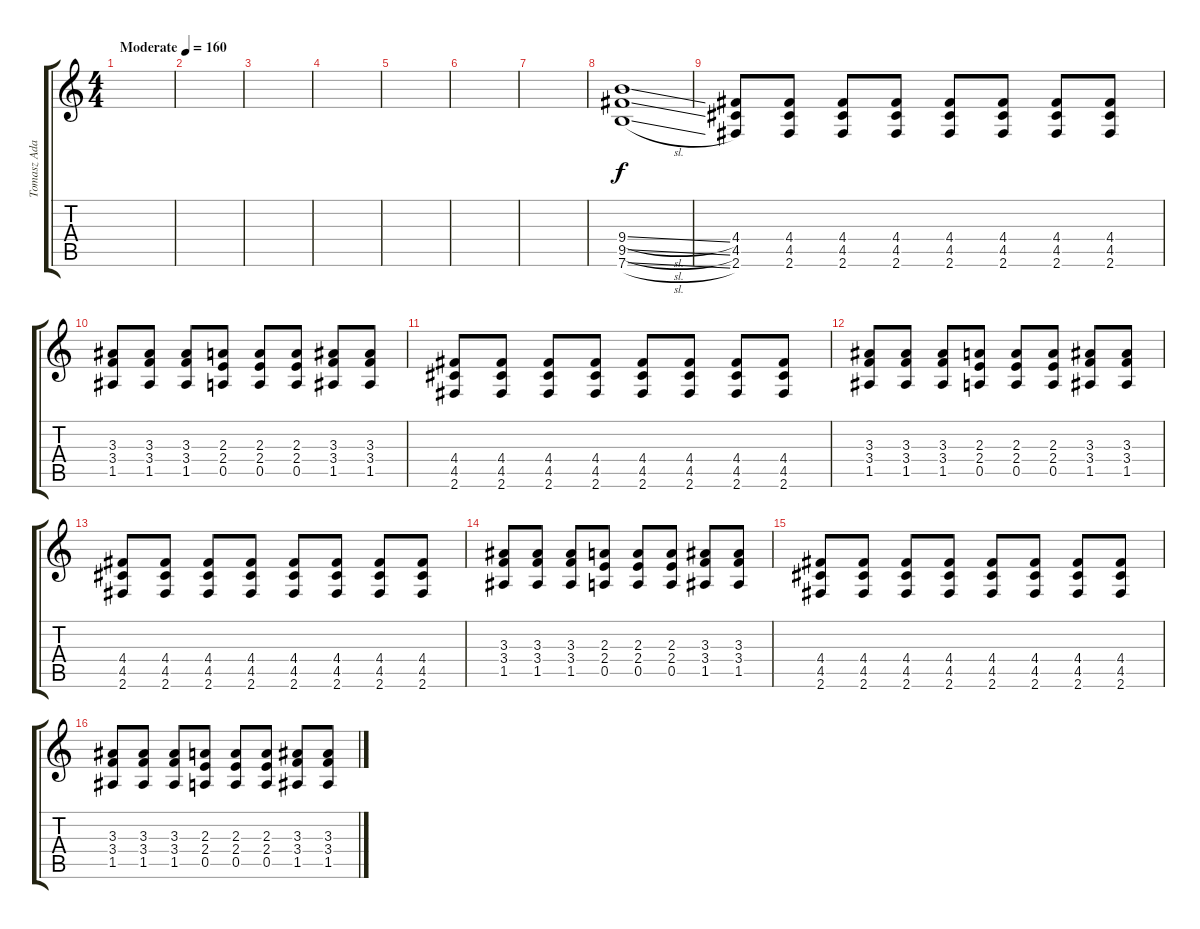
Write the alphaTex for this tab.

\track ("Tomasz Adamski" "Tomasz Ada") {instrument distortionguitar}
\staff {score tabs}
\tuning (E4 B3 G3 D3 A2 E2) {hide}
\ts (4 4)
\tempo (160 "Moderate")
\clef g2
\ks c
|
|
|
|
|
|
|
(9.4{sl} 9.5{sl} 7.6{sl}).1 |
(4.4 4.5 2.6).8 (4.4 4.5 2.6).8 (4.4 4.5 2.6).8 (4.4 4.5 2.6).8 (4.4 4.5 2.6).8 (4.4 4.5 2.6).8 (4.4 4.5 2.6).8 (4.4 4.5 2.6).8 |
(3.3 3.4 1.5).8 (3.3 3.4 1.5).8 (3.3 3.4 1.5).8 (2.3 2.4 0.5).8 (2.3 2.4 0.5).8 (2.3 2.4 0.5).8 (3.3 3.4 1.5).8 (3.3 3.4 1.5).8 |
(4.4 4.5 2.6).8 (4.4 4.5 2.6).8 (4.4 4.5 2.6).8 (4.4 4.5 2.6).8 (4.4 4.5 2.6).8 (4.4 4.5 2.6).8 (4.4 4.5 2.6).8 (4.4 4.5 2.6).8 |
(3.3 3.4 1.5).8 (3.3 3.4 1.5).8 (3.3 3.4 1.5).8 (2.3 2.4 0.5).8 (2.3 2.4 0.5).8 (2.3 2.4 0.5).8 (3.3 3.4 1.5).8 (3.3 3.4 1.5).8 |
(4.4 4.5 2.6).8 (4.4 4.5 2.6).8 (4.4 4.5 2.6).8 (4.4 4.5 2.6).8 (4.4 4.5 2.6).8 (4.4 4.5 2.6).8 (4.4 4.5 2.6).8 (4.4 4.5 2.6).8 |
(3.3 3.4 1.5).8 (3.3 3.4 1.5).8 (3.3 3.4 1.5).8 (2.3 2.4 0.5).8 (2.3 2.4 0.5).8 (2.3 2.4 0.5).8 (3.3 3.4 1.5).8 (3.3 3.4 1.5).8 |
(4.4 4.5 2.6).8 (4.4 4.5 2.6).8 (4.4 4.5 2.6).8 (4.4 4.5 2.6).8 (4.4 4.5 2.6).8 (4.4 4.5 2.6).8 (4.4 4.5 2.6).8 (4.4 4.5 2.6).8 |
(3.3 3.4 1.5).8 (3.3 3.4 1.5).8 (3.3 3.4 1.5).8 (2.3 2.4 0.5).8 (2.3 2.4 0.5).8 (2.3 2.4 0.5).8 (3.3 3.4 1.5).8 (3.3 3.4 1.5).8
